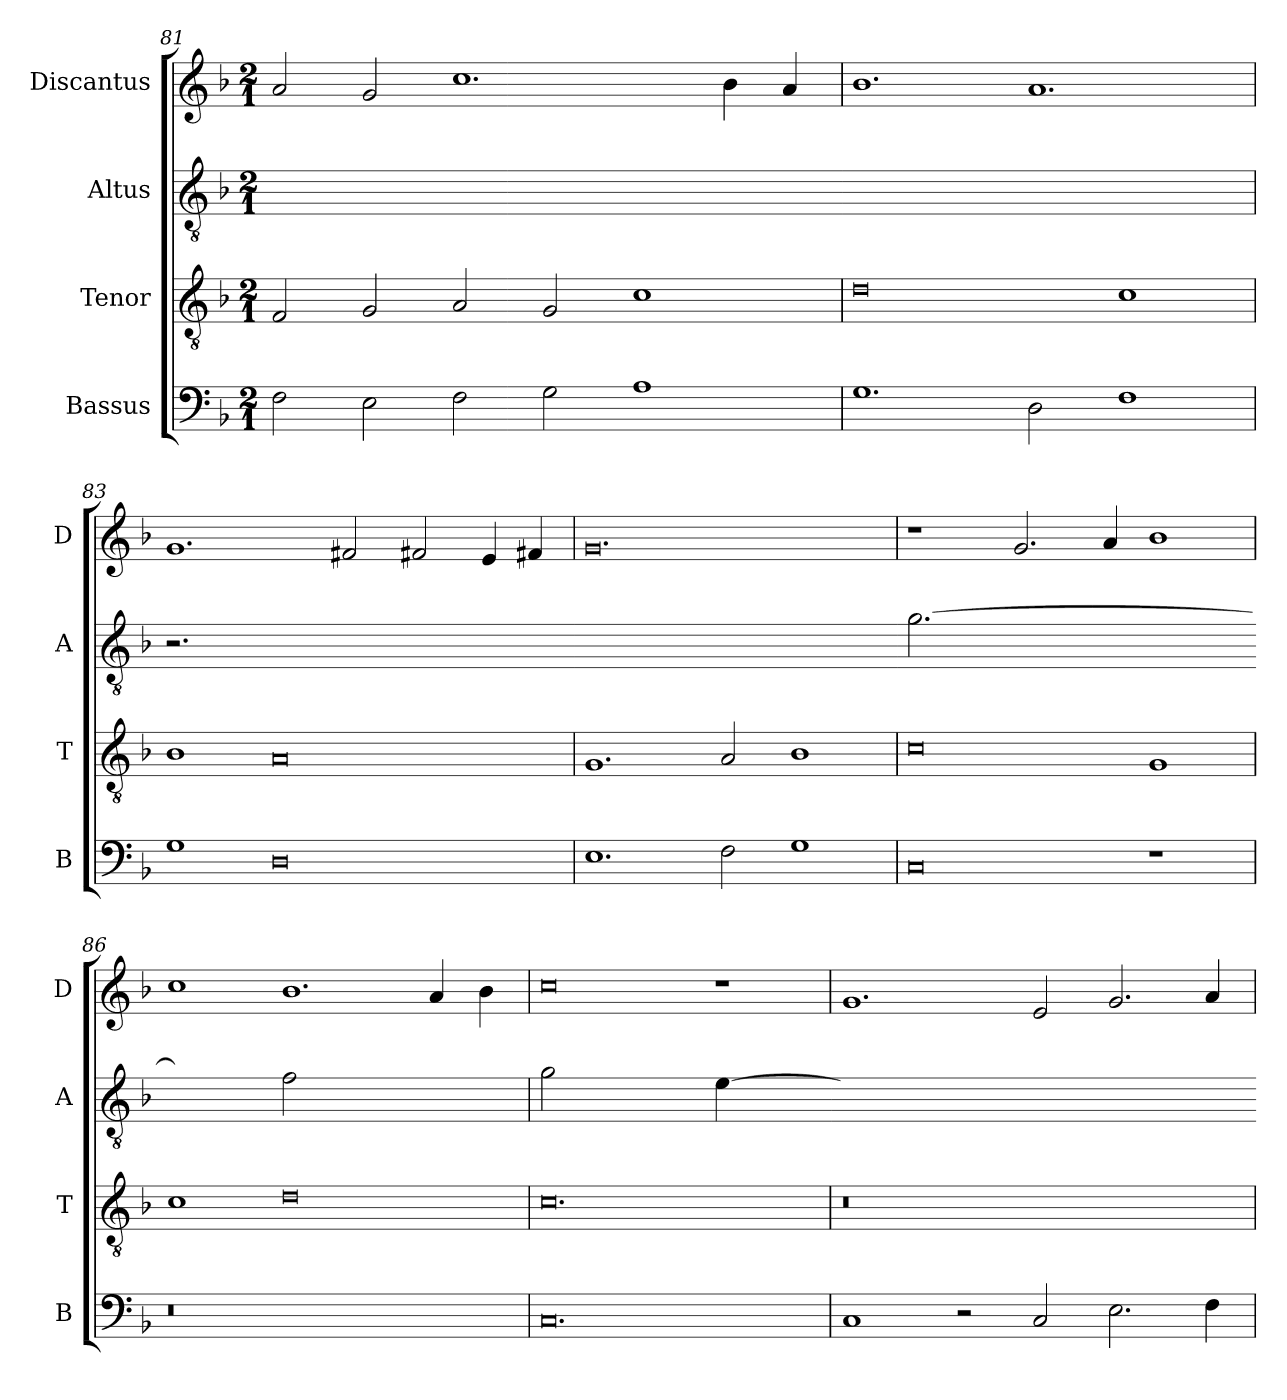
**kern	**kern	**kern	**kern
*part4	*part3	*part2	*part1
*staff4	*staff3	*staff2	*staff1
*I"Bassus	*I"Tenor	*I"Altus	*I"Discantus
*I'B	*I'T	*I'A	*I'D
*clefF4	*clefGv2	*clefGv2	*clefG2
*k[b-]	*k[b-]	*k[b-]	*k[b-]
*M2/1	*M2/1	*M2/1	*M2/1
=81	=81	=81	=81
!	!	!LO:N:vis=2.	!
2F\	2F/	0.ryy	2a/
2E\	2G/	.	2g/
2F\	2A/	.	1.cc
2G\	2G/	.	.
1A	1c	.	.
.	.	.	4b-\
.	.	.	4a/
=82	=82	=82-	=82
!	!	!LO:N:vis=2.	!
1.G	0d	0.ryy	1.b-
2D\	.	.	1.a
1F	1c	.	.
=83	=83	=83	=83
!	!	!LO:N:vis=2.	!
1G	1B-	0.r	1.g
0D	0A	.	.
.	.	.	2f#X/
.	.	.	2f#X/
.	.	.	4e/
.	.	.	4f#X/
=84	=84	=84-	=84
!	!	!LO:N:vis=2.	!
1.E	1.G	0.ryy	0.g
2F\	2A/	.	.
1G	1B-	.	.
=85	=85	=85-	=85
!	!	!LO:N:vis=2.	!
0C	0c	[0.g	1r
.	.	.	2.g/
.	.	.	4a/
1r	1G	.	1b-
=86	=86	=86-	=86
!	!	!LO:N:vis=4	!
0.r	1c	1gyy]	1cc
!	!	!LO:N:vis=2	!
.	0d	0f	1.b-
.	.	.	4a/
.	.	.	4b-\
=87	=87	=87	=87
!	!	!LO:N:vis=2	!
0.C	0.c	0g	0cc
!	!	!LO:N:vis=4	!
.	.	[1e	1r
=88	=88	=88-	=88
!	!	!LO:N:vis=2.	!
1C	0.r	0.eyy]	1.g
2r	.	.	.
2C/	.	.	2e/
2.E\	.	.	2.g/
4F\	.	.	4a/
=	=	=-	=
*-	*-	*-	*-
